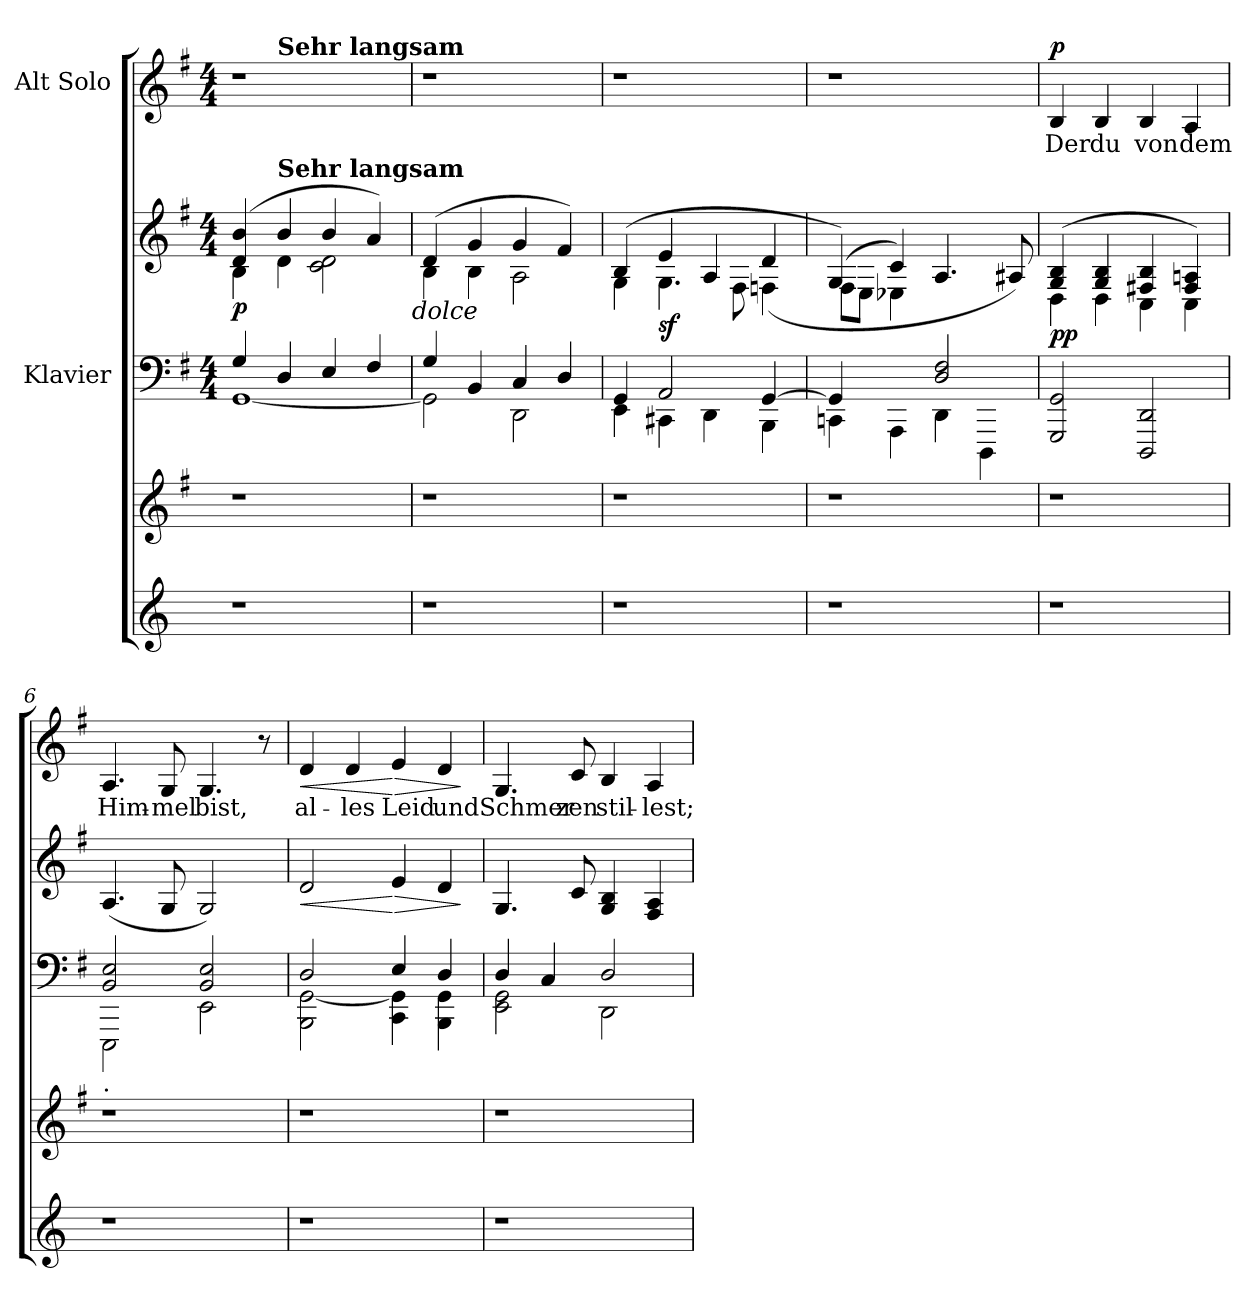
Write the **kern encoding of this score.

**kern	**kern	**kern	**kern	**dynam	**kern	**text	**dynam
*part4	*part3	*part2	*part2	*part2	*part1	*part1	*part1
*staff5	*staff4	*staff3	*staff2	*staff2/3	*staff1	*staff1	*staff1
*	*	*I"Klavier	*	*	*I"Alt Solo	*	*
*clefG2	*clefG2	*clefF4	*clefG2	*	*clefG2	*	*
*	*ITrd-3c-5	*ITrd-3c-5	*ITrd-3c-5	*	*ITrd-3c-5	*	*
*k[]	*k[]	*k[]	*k[]	*	*k[]	*	*
*C:	*C:	*C:	*C:	*	*C:	*	*
*	*	*M4/4	*M4/4	*	*M4/4	*	*
*MM56	*MM56	*MM56	*MM56	*	*MM56	*	*
=1	=1	=1	=1	=1	=1	=1	=1
*	*	*^	*^	*	*	*	*
!	!	!	!	!	!	!LO:DY:b	!	!	!
*	*	*	*	*	*	*	*^	*	*
1r	1r	4c/	[<1C	(4g/ 4ee/	4e\	p	1r	4ryy	.	.
!	!	!	!	!	!	!	!	!LO:TX:a:B:t=Sehr langsam	!	!
!	!	!	!	!LO:TX:a:B:t=Sehr langsam	!	!	!	!	!	!
.	.	4G/	.	4ee/	4g\	.	.	2.ryy	.	.
.	.	4A/	.	4ee/	2f\ 2g\	.	.	.	.	.
.	.	4B/	.	4dd/)	.	.	.	.	.	.
!	!	!	!	!LO:TX:b:i:t=dolce	!	!	!	!	!	!
*	*	*	*	*	*	*	*v	*v	*	*
=2	=2	=2	=2	=2	=2	=2	=2	=2	=2
1r	1r	4c/	2C\]	(4g/	4e\	.	1r	.	.
.	.	4E/	.	4cc/	4e\	.	.	.	.
.	.	4F/	2GG\	4cc/	2d\	.	.	.	.
.	.	4G/	.	4b/)	.	.	.	.	.
=3	=3	=3	=3	=3	=3	=3	=3	=3	=3
1r	1r	4C/	4AA\	(4e/	4c\	.	1r	.	.
!	!	!	!	!	!	!LO:DY:b	!	!	!
.	.	2D/	4FF#X\	4a/	4.c\	sf	.	.	.
.	.	.	4GG\	4d/	.	.	.	.	.
.	.	.	.	.	8B\	.	.	.	.
.	.	[>4C/	4EE\	4g/	(<4B-X\	.	.	.	.
=4	=4	=4	=4	=4	=4	=4	=4	=4	=4
1r	1r	4C/]	4FFn\	(4c/)	8B\L	.	1r	.	.
.	.	.	.	.	8A\J	.	.	.	.
.	.	4ryy	4DD\	4f/)	4A-X\	.	.	.	.
.	.	2G/ 2B/	4GG\	4.d/	2ryy	.	.	.	.
.	.	.	4GGG\	.	.	.	.	.	.
.	.	.	.	8d#X/)	.	.	.	.	.
*	*	*v	*v	*	*	*	*	*	*
=5	=5	=5	=5	=5	=5	=5	=5	=5
!	!	!	!	!	!LO:DY:b	!	!LO:LY:b	!LO:DY:a
1r	1r	2CC/ 2C/	(4c/ 4e/	4G\	pp	4e/	Der	p
!	!	!	!	!	!	!	!LO:LY:b	!
.	.	.	4c/ 4e/	4G\	.	4e/	du	.
!	!	!	!	!	!	!	!LO:LY:b	!
.	.	2GGG/ 2GG/	4Bn/ 4e/	4F\	.	4e/	von	.
!	!	!	!	!	!	!	!LO:LY:b	!
.	.	.	4B/ 4dn/)	4F\	.	4d/	dem	.
!!LO:LB:g=z
=6	=6	=6	=6	=6	=6	=6	=6	=6
*	*	*^	*	*	*	*	*	*
!	!	!LO:TX:b:t=.	!	!	!	!	!	!	!
!	!	!	!	!	!	!	!	!LO:LY:b	!
*	*	*	*	*v	*v	*	*	*	*
1r	1r	2E/ 2A/	2AAA\	(4.d/	.	4.d/	Him-	.
!	!	!	!	!	!	!	!LO:LY:b	!
.	.	.	.	8c/	.	8c/	-mel	.
!	!	!	!	!	!	!	!LO:LY:b	!
.	.	2E/ 2A/	2AA\	2c/)	.	4.c/	bist,	.
.	.	.	.	.	.	8r	.	.
=7	=7	=7	=7	=7	=7	=7	=7	=7
!	!	!	!	!	!LO:HP:b	!	!LO:LY:b	!LO:HP:b
1r	1r	(2G/	2EE\ [>2C\	2g/	<	4g/	al-	<
!	!	!	!	!	!	!	!LO:LY:b	!
.	.	.	.	.	.	4g/	-les	.
!	!	!	!	!	!LO:HP:n=1:b	!	!LO:LY:b	!LO:HP:n=1:b
.	.	4A/	4FF\ 4C\]	4a/	[ >	4a/	Leid	[ >
!	!	!	!	!	!	!	!LO:LY:b	!
.	.	4G/	4EE\ 4C\	4g/	.	4g/	undSchmer	.
*	*	*v	*v	*	*	*	*	*
.	.	.	.	]	.	.	]
=8	=8	=8	=8	=8	=8	=8	=8
*	*	*^	*	*	*	*	*
1r	1r	4G/	2AA\ 2C\	4.c/	.	4.c/	.	.
.	.	4F/	.	.	.	.	.	.
!	!	!	!	!	!	!	!LO:LY:b	!
.	.	.	.	8f/	.	8f/	zen	.
!	!	!	!	!	!	!	!LO:LY:b	!
.	.	2G/	2GG\	4c/ 4e/	.	4e/	stil-	.
!	!	!	!	!	!	!	!LO:LY:b	!
.	.	.	.	4B/ 4d/)	.	4d/	-lest;	.
*	*	*v	*v	*	*	*	*	*
=	=	=	=	=	=	=	=
*-	*-	*-	*-	*-	*-	*-	*-
